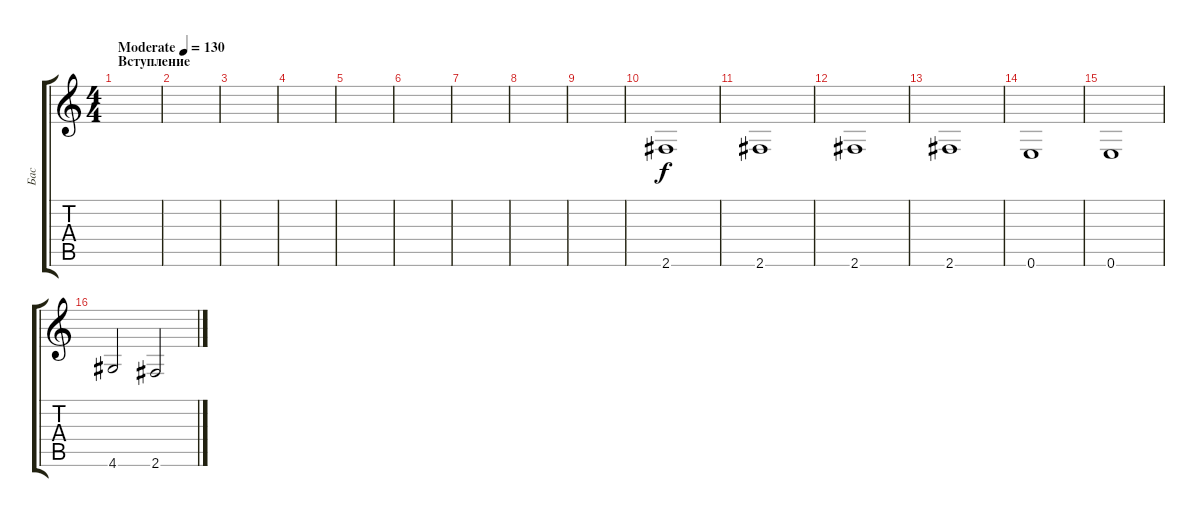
\track ("Бас" "Бас") {instrument electricbassfinger}
\staff {score tabs}
\tuning (E4 B3 G3 D3 A2 E2) {hide}
\ts (4 4)
\section ("" "Вступление")
\tempo (130 "Moderate")
\clef g2
\ks c
|
|
|
|
|
|
|
|
|
2.6.1 |
2.6.1 |
2.6.1 |
2.6.1 |
0.6.1 |
0.6.1 |
4.6.2 2.6.2
